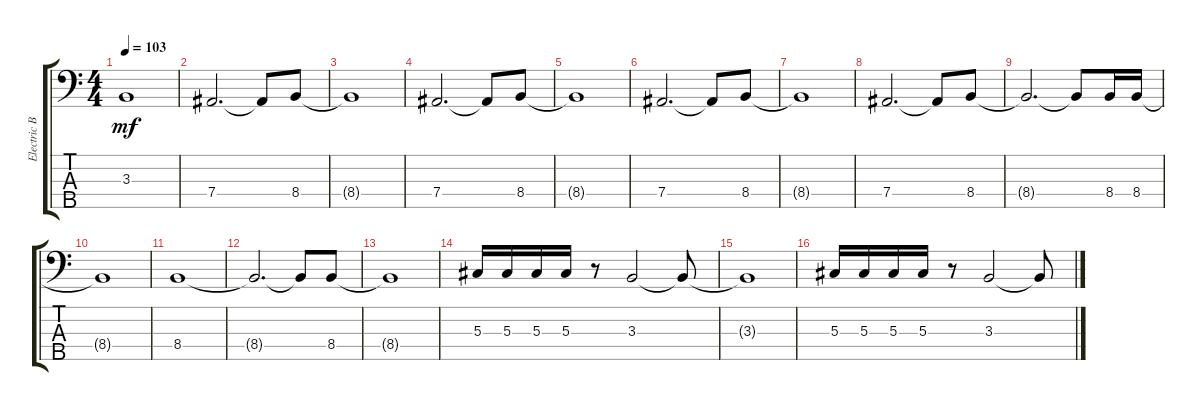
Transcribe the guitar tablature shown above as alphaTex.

\track ("Electric Bass" "Electric B") {instrument electricbassfinger}
\staff {score tabs}
\tuning (Gb2 Db2 Ab1 Eb1 Bb0) {hide}
\ts (4 4)
\tempo 103
\clef f4
\ks c
3.3{t}.1{dy mf} |
7.4.2{d} 7.4{t}.8 8.4.8 |
8.4{t}.1 |
7.4.2{d} 7.4{t}.8 8.4.8 |
8.4{t}.1 |
7.4.2{d} 7.4{t}.8 8.4.8 |
8.4{t}.1 |
7.4.2{d} 7.4{t}.8 8.4.8 |
8.4{t}.2{d} 8.4{t}.8 8.4.16 8.4.16 |
8.4{t}.1 |
8.4.1 |
8.4{t}.2{d} 8.4{t}.8 8.4.8 |
8.4{t}.1 |
5.3.16 5.3.16 5.3.16 5.3.16 r.8 3.3.2 3.3{t}.8 |
3.3{t}.1 |
5.3.16 5.3.16 5.3.16 5.3.16 r.8 3.3.2 3.3{t}.8
